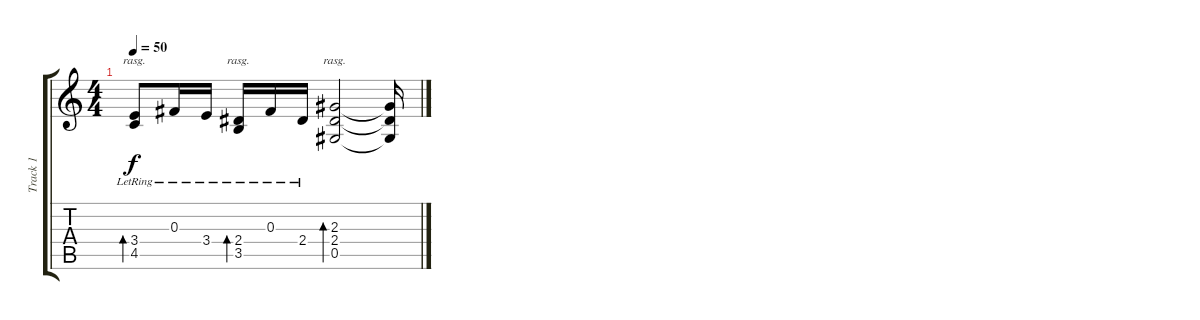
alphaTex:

\track ("Track 1" "Track 1") {instrument acousticguitarsteel}
\staff {score tabs}
\tuning (Eb4 Bb3 Gb3 Db3 Ab2 Eb2) {hide}
\ts (4 4)
\tempo 50
\clef g2
\ks c
(3.4{lr} 4.5{lr}).8{bd 120 rasg ii dy f} 0.3{lr}.16 3.4{lr}.16 (2.4{lr} 3.5{lr}).16{bd 120 rasg ii} 0.3{lr}.16 2.4{lr}.16 (2.3 2.4 0.5).2{bd 120 rasg ii} (2.3{t} 2.4{t} 0.5{t}).16
